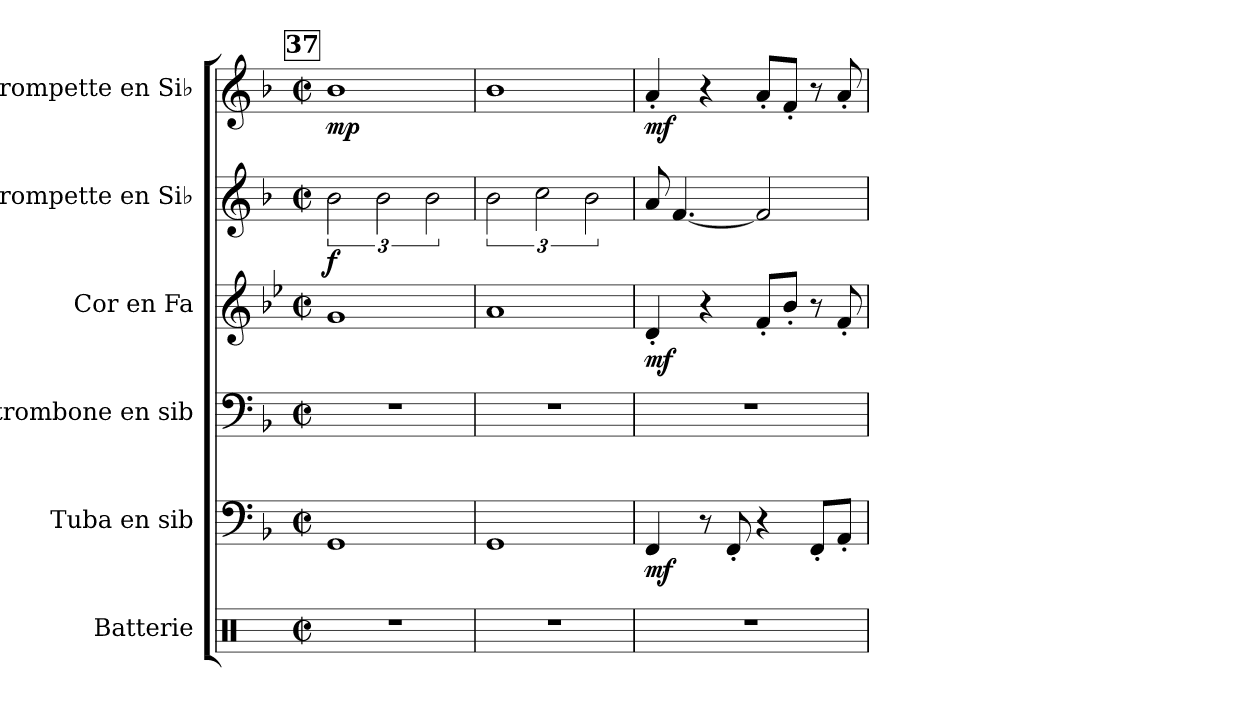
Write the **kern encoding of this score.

**kern	**kern	**dynam	**kern	**kern	**dynam	**kern	**dynam	**kern	**dynam
*part6	*part5	*part5	*part4	*part3	*part3	*part2	*part2	*part1	*part1
*staff6	*staff5	*staff5	*staff4	*staff3	*staff3	*staff2	*staff2	*staff1	*staff1
*I"Batterie	*I"Tuba en sib	*	*I"trombone en sib	*I"Cor en Fa	*	*I"Trompette en Si♭	*	*I"Trompette en Si♭	*
*I'Batt.	*I'Tub. sib	*	*I'Trb. sib	*I'Cor Fa	*	*I'Tromp. Si♭	*	*I'Tromp. Si♭	*
*clefX	*clefF4	*	*clefF4	*clefG2	*	*clefG2	*	*clefG2	*
*	*ITrd1c2	*	*ITrd1c2	*ITrd4c7	*	*ITrd1c2	*	*ITrd1c2	*
*k[]	*k[b-e-a-]	*	*k[b-e-a-]	*k[b-e-a-]	*	*k[b-e-a-]	*	*k[b-e-a-]	*
*M4/4	*M4/4	*	*M4/4	*M4/4	*	*M4/4	*	*M4/4	*
*met(c|)	*met(c|)	*	*met(c|)	*met(c|)	*	*met(c|)	*	*met(c|)	*
!!LO:REH:place=s1:a:B:fs=13.5337:t=37
=70	=70	=70	=70	=70	=70	=70	=70	=70	=70
!	!	!	!	!	!	!	!LO:DY:b	!	!LO:DY:b
1r	1FF	.	1r	1c	.	3a-\	f	1a-	mp
.	.	.	.	.	.	3a-\	.	.	.
.	.	.	.	.	.	3a-\	.	.	.
=71	=71	=71	=71	=71	=71	=71	=71	=71	=71
1r	1FF	.	1r	1d	.	3a-\	.	1a-	.
.	.	.	.	.	.	3b-\	.	.	.
.	.	.	.	.	.	3a-\	.	.	.
!!LO:PB:g=z
=72	=72	=72	=72	=72	=72	=72	=72	=72	=72
!	!	!LO:DY:b	!	!	!LO:DY:b	!	!	!	!LO:DY:b
1r	4EE-/	mf	1r	4G'/	mf	8g/	.	4g'/	mf
.	.	.	.	.	.	[4.e-/	.	.	.
.	8r	.	.	4r	.	.	.	4r	.
.	8EE-'/	.	.	.	.	.	.	.	.
.	4r	.	.	8B-'/L	.	2e-/]	.	8g'/L	.
.	.	.	.	8e-'/J	.	.	.	8e-'/J	.
.	8EE-'/L	.	.	8r	.	.	.	8r	.
.	8GG'/J	.	.	8B-'/	.	.	.	8g'/	.
=	=	=	=	=	=	=	=	=	=
*-	*-	*-	*-	*-	*-	*-	*-	*-	*-
